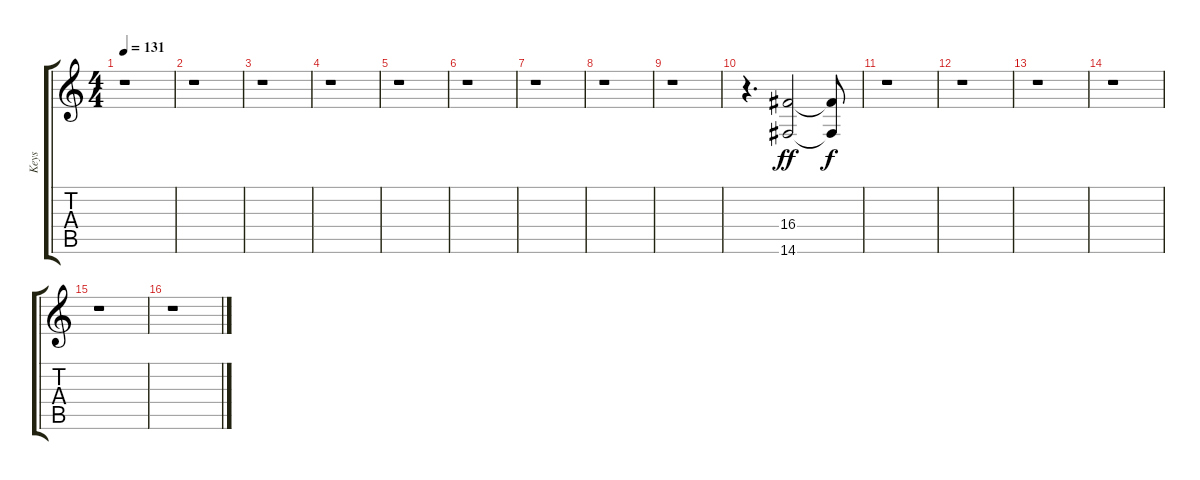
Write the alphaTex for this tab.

\track ("Keys" "Keys") {instrument lead2sawtooth}
\staff {score tabs}
\tuning (E4 B3 G3 D3 A2 E2) {hide}
\ts (4 4)
\tempo 131
\clef g2
\ks c
r.1{dy f} |
r.1 |
r.1 |
r.1 |
r.1 |
r.1 |
r.1 |
r.1 |
r.1 |
r.4{d} (16.4 14.6).2{dy ff} (16.4{t} 14.6{t}).8{dy f} |
r.1 |
r.1 |
r.1 |
r.1 |
r.1 |
r.1
